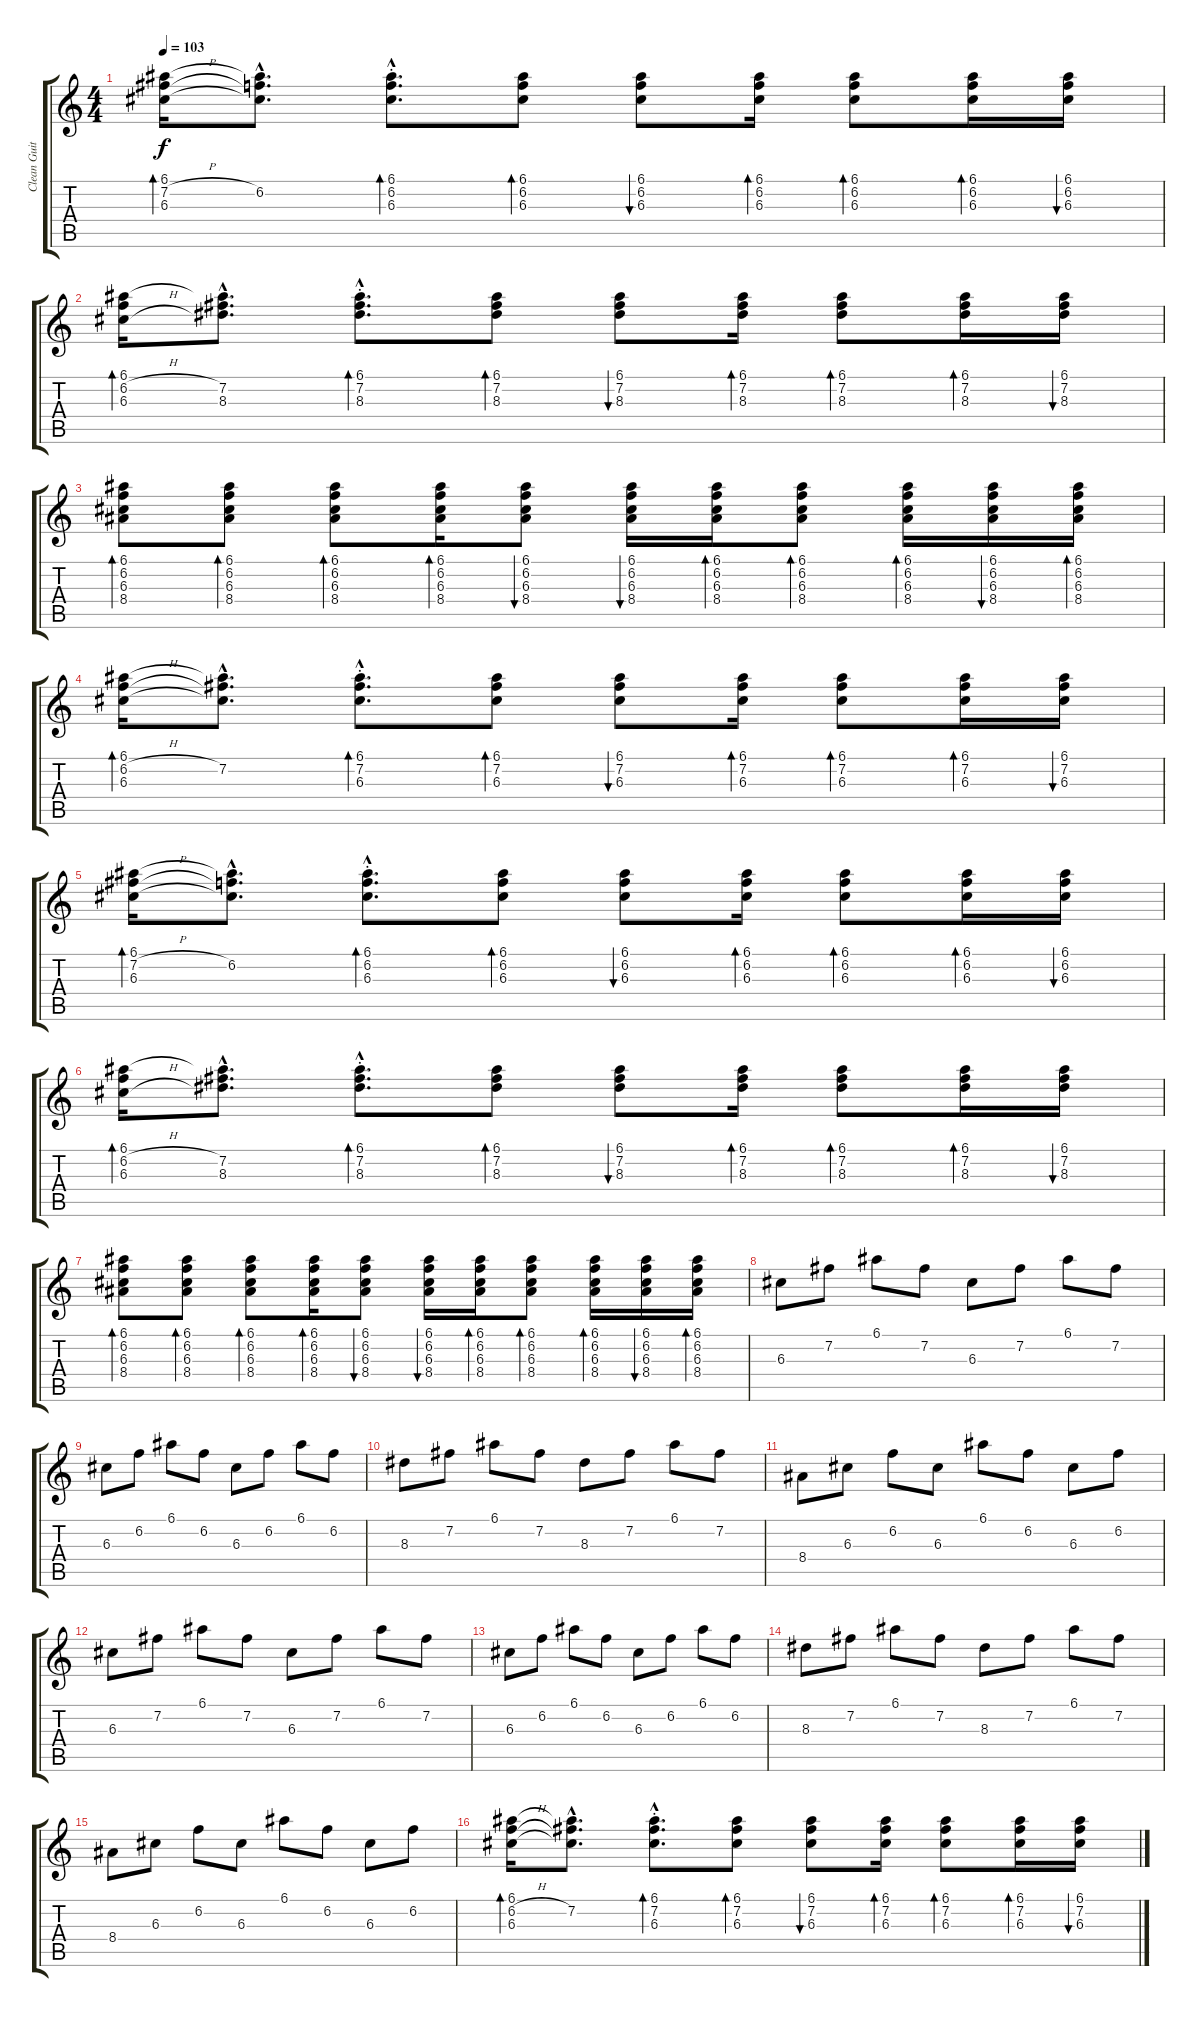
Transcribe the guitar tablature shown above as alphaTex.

\track ("Clean Guitar" "Clean Guit") {instrument electricguitarclean}
\staff {score tabs}
\tuning (E4 B3 G3 D3 A2 E2) {hide}
\ts (4 4)
\tempo 103
\clef g2
\ks c
(6.1 7.2{h} 6.3).16{bd 60 dy f} (6.1{hac t} 6.2{hac} 6.3{hac t}).8{d} (6.1{hac st} 6.2{hac st} 6.3{hac st}).8{d bd 60} (6.1 6.2 6.3).8{bd 60} (6.1 6.2 6.3).8{bu 60} (6.1 6.2 6.3).16{bd 60} (6.1 6.2 6.3).8{bd 60} (6.1 6.2 6.3).16{bd 60} (6.1 6.2 6.3).16{bu 60} |
(6.1 6.2{h} 6.3{h}).16{bd 60} (6.1{hac t} 7.2{hac} 8.3{hac}).8{d} (6.1{hac st} 7.2{hac st} 8.3{hac st}).8{d bd 60} (6.1 7.2 8.3).8{bd 60} (6.1 7.2 8.3).8{bu 60} (6.1 7.2 8.3).16{bd 60} (6.1 7.2 8.3).8{bd 60} (6.1 7.2 8.3).16{bd 60} (6.1 7.2 8.3).16{bu 60} |
(6.1 6.2 6.3 8.4).8{bd 60} (6.1 6.2 6.3 8.4).8{bd 60} (6.1 6.2 6.3 8.4).8{bd 60} (6.1 6.2 6.3 8.4).16{bd 60} (6.1 6.2 6.3 8.4).8{bu 60} (6.1 6.2 6.3 8.4).16{bu 60} (6.1 6.2 6.3 8.4).16{bd 60} (6.1 6.2 6.3 8.4).8{bd 60} (6.1 6.2 6.3 8.4).16{bd 60} (6.1 6.2 6.3 8.4).16{bu 60} (6.1 6.2 6.3 8.4).16{bd 60} |
(6.1 6.2{h} 6.3).16{bd 60} (6.1{hac t} 7.2{hac} 6.3{hac t}).8{d} (6.1{hac st} 7.2{hac st} 6.3{hac st}).8{d bd 60} (6.1 7.2 6.3).8{bd 60} (6.1 7.2 6.3).8{bu 60} (6.1 7.2 6.3).16{bd 60} (6.1 7.2 6.3).8{bd 60} (6.1 7.2 6.3).16{bd 60} (6.1 7.2 6.3).16{bu 60} |
(6.1 7.2{h} 6.3).16{bd 60} (6.1{hac t} 6.2{hac} 6.3{hac t}).8{d} (6.1{hac st} 6.2{hac st} 6.3{hac st}).8{d bd 60} (6.1 6.2 6.3).8{bd 60} (6.1 6.2 6.3).8{bu 60} (6.1 6.2 6.3).16{bd 60} (6.1 6.2 6.3).8{bd 60} (6.1 6.2 6.3).16{bd 60} (6.1 6.2 6.3).16{bu 60} |
(6.1 6.2{h} 6.3{h}).16{bd 60} (6.1{hac t} 7.2{hac} 8.3{hac}).8{d} (6.1{hac st} 7.2{hac st} 8.3{hac st}).8{d bd 60} (6.1 7.2 8.3).8{bd 60} (6.1 7.2 8.3).8{bu 60} (6.1 7.2 8.3).16{bd 60} (6.1 7.2 8.3).8{bd 60} (6.1 7.2 8.3).16{bd 60} (6.1 7.2 8.3).16{bu 60} |
(6.1 6.2 6.3 8.4).8{bd 60} (6.1 6.2 6.3 8.4).8{bd 60} (6.1 6.2 6.3 8.4).8{bd 60} (6.1 6.2 6.3 8.4).16{bd 60} (6.1 6.2 6.3 8.4).8{bu 60} (6.1 6.2 6.3 8.4).16{bu 60} (6.1 6.2 6.3 8.4).16{bd 60} (6.1 6.2 6.3 8.4).8{bd 60} (6.1 6.2 6.3 8.4).16{bd 60} (6.1 6.2 6.3 8.4).16{bu 60} (6.1 6.2 6.3 8.4).16{bd 60} |
6.3.8{balance 12} 7.2.8 6.1.8 7.2.8 6.3.8 7.2.8 6.1.8 7.2.8 |
6.3.8 6.2.8 6.1.8 6.2.8 6.3.8 6.2.8 6.1.8 6.2.8 |
8.3.8 7.2.8 6.1.8 7.2.8 8.3.8 7.2.8 6.1.8 7.2.8 |
8.4.8 6.3.8 6.2.8 6.3.8 6.1.8 6.2.8 6.3.8 6.2.8 |
6.3.8 7.2.8 6.1.8 7.2.8 6.3.8 7.2.8 6.1.8 7.2.8 |
6.3.8 6.2.8 6.1.8 6.2.8 6.3.8 6.2.8 6.1.8 6.2.8 |
8.3.8 7.2.8 6.1.8 7.2.8 8.3.8 7.2.8 6.1.8 7.2.8 |
8.4.8 6.3.8 6.2.8 6.3.8 6.1.8 6.2.8 6.3.8 6.2.8 |
(6.1 6.2{h} 6.3).16{bd 60} (6.1{hac t} 7.2{hac} 6.3{hac t}).8{d} (6.1{hac st} 7.2{hac st} 6.3{hac st}).8{d bd 60} (6.1 7.2 6.3).8{bd 60} (6.1 7.2 6.3).8{bu 60} (6.1 7.2 6.3).16{bd 60} (6.1 7.2 6.3).8{bd 60} (6.1 7.2 6.3).16{bd 60} (6.1 7.2 6.3).16{bu 60}
